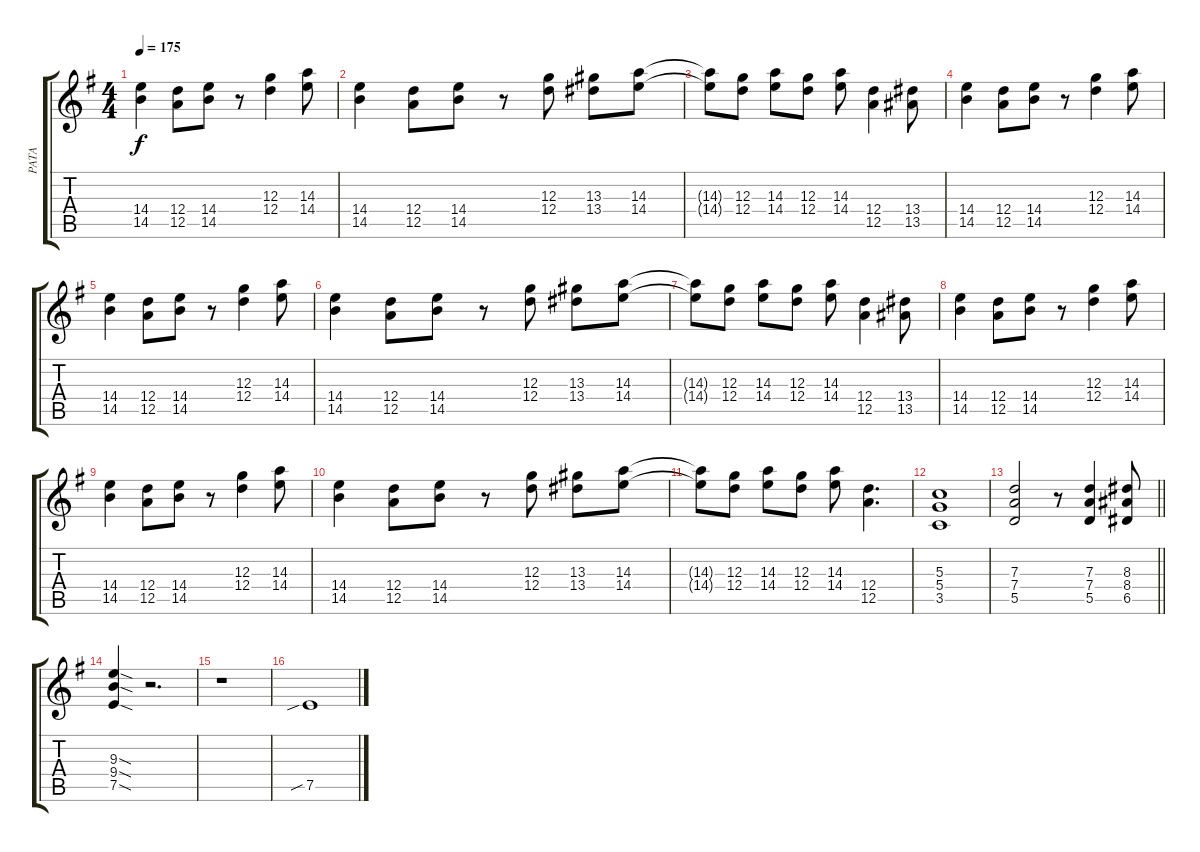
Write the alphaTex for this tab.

\track ("PATA" "PATA") {instrument distortionguitar}
\staff {score tabs}
\tuning (E4 B3 G3 D3 A2 E2) {hide}
\ts (4 4)
\tempo 175
\clef g2
\ks g
(14.4 14.5).4{dy f} (12.4 12.5).8 (14.4 14.5).8 r.8 (12.3 12.4).4 (14.3 14.4).8 |
(14.4 14.5).4 (12.4 12.5).8 (14.4 14.5).8 r.8 (12.3 12.4).8 (13.3 13.4).8 (14.3 14.4).8 |
(14.3{t} 14.4{t}).8 (12.3 12.4).8 (14.3 14.4).8 (12.3 12.4).8 (14.3 14.4).8 (12.4 12.5).4 (13.4 13.5).8 |
(14.4 14.5).4 (12.4 12.5).8 (14.4 14.5).8 r.8 (12.3 12.4).4 (14.3 14.4).8 |
(14.4 14.5).4 (12.4 12.5).8 (14.4 14.5).8 r.8 (12.3 12.4).4 (14.3 14.4).8 |
(14.4 14.5).4 (12.4 12.5).8 (14.4 14.5).8 r.8 (12.3 12.4).8 (13.3 13.4).8 (14.3 14.4).8 |
(14.3{t} 14.4{t}).8 (12.3 12.4).8 (14.3 14.4).8 (12.3 12.4).8 (14.3 14.4).8 (12.4 12.5).4 (13.4 13.5).8 |
(14.4 14.5).4 (12.4 12.5).8 (14.4 14.5).8 r.8 (12.3 12.4).4 (14.3 14.4).8 |
(14.4 14.5).4 (12.4 12.5).8 (14.4 14.5).8 r.8 (12.3 12.4).4 (14.3 14.4).8 |
(14.4 14.5).4 (12.4 12.5).8 (14.4 14.5).8 r.8 (12.3 12.4).8 (13.3 13.4).8 (14.3 14.4).8 |
(14.3{t} 14.4{t}).8 (12.3 12.4).8 (14.3 14.4).8 (12.3 12.4).8 (14.3 14.4).8 (12.4 12.5).4{d} |
(5.3 5.4 3.5).1 |
\barLineRight lightlight
(7.3 7.4 5.5).2 r.8 (7.3 7.4 5.5).4 (8.3 8.4 6.5).8 |
(9.3{sod} 9.4{sod} 7.5{sod}).4 r.2{d} |
r.1 |
7.5{sib}.1
